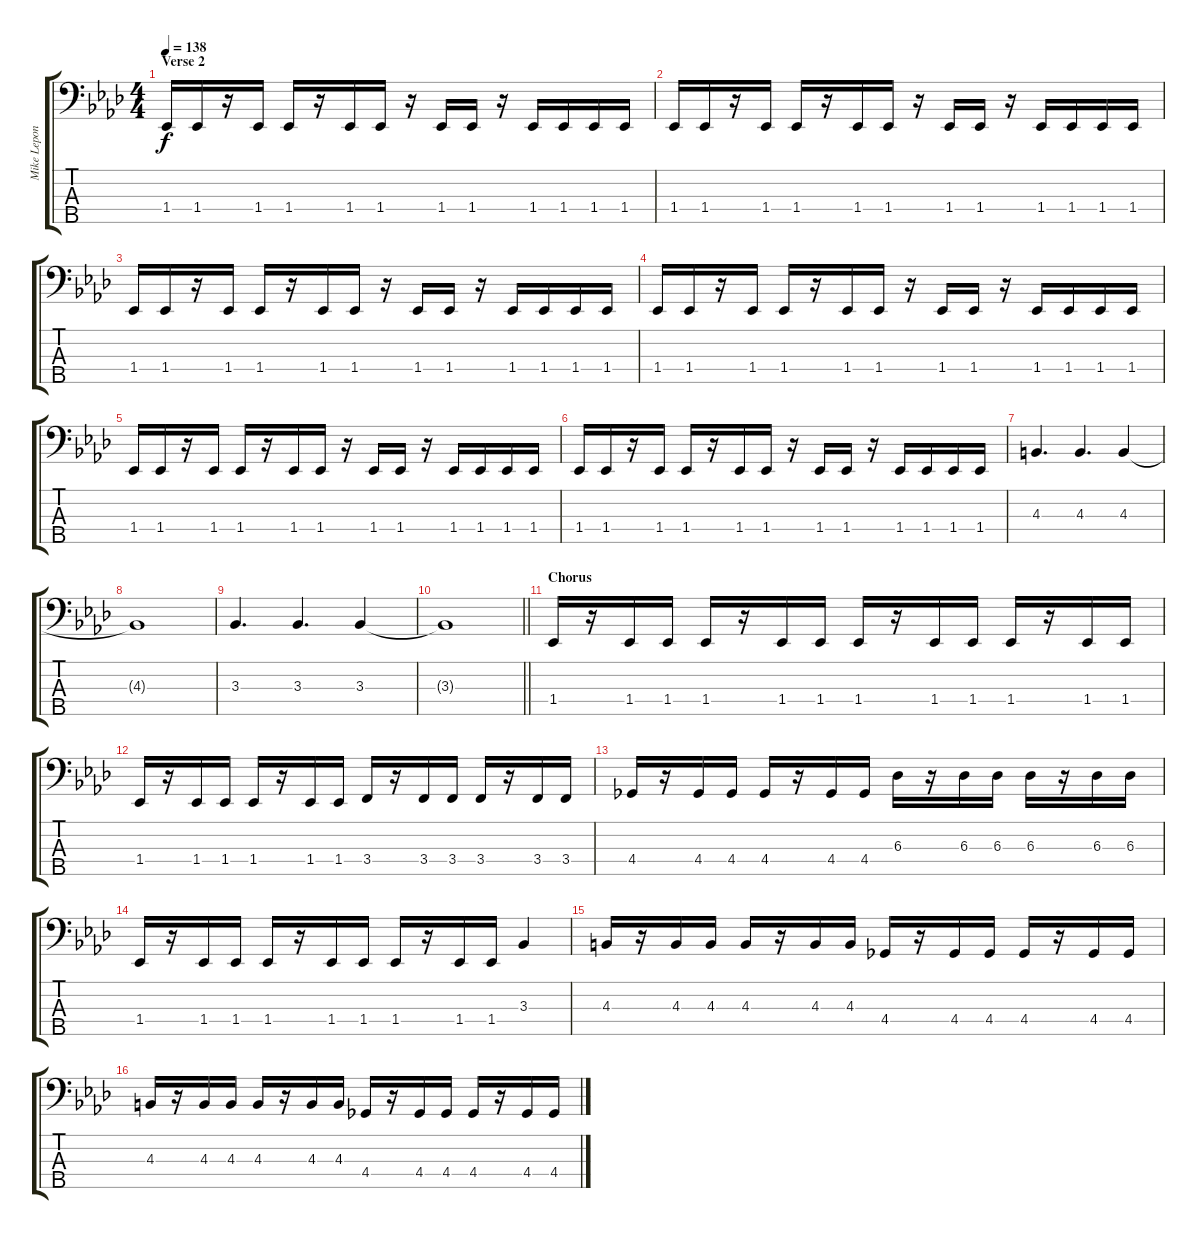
\track ("Mike Lepond (bass)" "Mike Lepon") {instrument electricbassfinger}
\staff {score tabs}
\tuning (F2 C2 G1 D1 A0) {hide}
\ts (4 4)
\section ("" "Verse 2")
\tempo 138
\clef f4
\ks ab
1.4.16{dy f} 1.4.16 r.16 1.4.16 1.4.16 r.16 1.4.16 1.4.16 r.16 1.4.16 1.4.16 r.16 1.4.16 1.4.16 1.4.16 1.4.16 |
1.4.16 1.4.16 r.16 1.4.16 1.4.16 r.16 1.4.16 1.4.16 r.16 1.4.16 1.4.16 r.16 1.4.16 1.4.16 1.4.16 1.4.16 |
1.4.16 1.4.16 r.16 1.4.16 1.4.16 r.16 1.4.16 1.4.16 r.16 1.4.16 1.4.16 r.16 1.4.16 1.4.16 1.4.16 1.4.16 |
1.4.16 1.4.16 r.16 1.4.16 1.4.16 r.16 1.4.16 1.4.16 r.16 1.4.16 1.4.16 r.16 1.4.16 1.4.16 1.4.16 1.4.16 |
1.4.16 1.4.16 r.16 1.4.16 1.4.16 r.16 1.4.16 1.4.16 r.16 1.4.16 1.4.16 r.16 1.4.16 1.4.16 1.4.16 1.4.16 |
1.4.16 1.4.16 r.16 1.4.16 1.4.16 r.16 1.4.16 1.4.16 r.16 1.4.16 1.4.16 r.16 1.4.16 1.4.16 1.4.16 1.4.16 |
\ks fminor
4.3.4{d} 4.3.4{d} 4.3.4 |
4.3{t}.1 |
3.3.4{d} 3.3.4{d} 3.3.4 |
\barLineRight lightlight
3.3{t}.1 |
\section ("" "Chorus")
1.4.16 r.16 1.4.16 1.4.16 1.4.16 r.16 1.4.16 1.4.16 1.4.16 r.16 1.4.16 1.4.16 1.4.16 r.16 1.4.16 1.4.16 |
1.4.16 r.16 1.4.16 1.4.16 1.4.16 r.16 1.4.16 1.4.16 3.4.16 r.16 3.4.16 3.4.16 3.4.16 r.16 3.4.16 3.4.16 |
4.4.16 r.16 4.4.16 4.4.16 4.4.16 r.16 4.4.16 4.4.16 6.3.16 r.16 6.3.16 6.3.16 6.3.16 r.16 6.3.16 6.3.16 |
1.4.16 r.16 1.4.16 1.4.16 1.4.16 r.16 1.4.16 1.4.16 1.4.16 r.16 1.4.16 1.4.16 3.3.4 |
4.3.16 r.16 4.3.16 4.3.16 4.3.16 r.16 4.3.16 4.3.16 4.4.16 r.16 4.4.16 4.4.16 4.4.16 r.16 4.4.16 4.4.16 |
4.3.16 r.16 4.3.16 4.3.16 4.3.16 r.16 4.3.16 4.3.16 4.4.16 r.16 4.4.16 4.4.16 4.4.16 r.16 4.4.16 4.4.16
